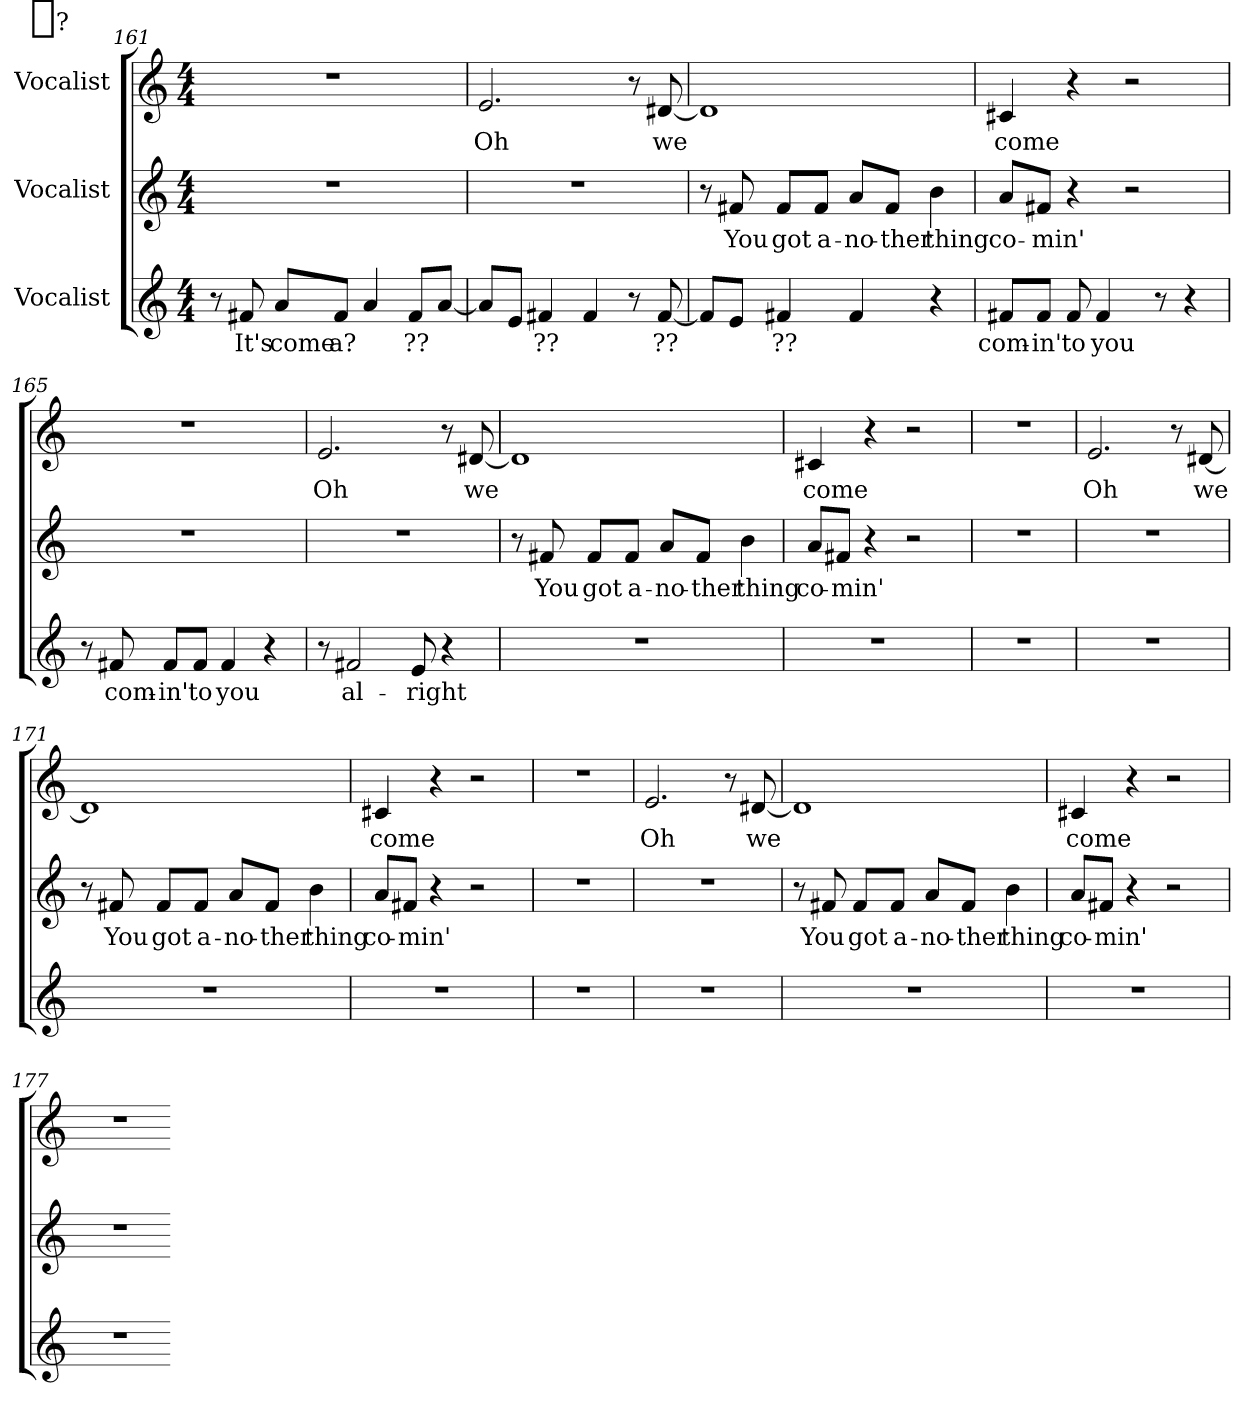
**kern	**text	**kern	**text	**kern	**text
*part3	*part3	*part2	*part2	*part1	*part1
*staff3	*staff3	*staff2	*staff2	*staff1	*staff1
*I"Vocalist	*	*I"Vocalist	*	*I"Vocalist	*
*clefG2	*	*clefG2	*	*clefG2	*
*M4/4	*	*M4/4	*	*M4/4	*
=161	=161	=161	=161	=161	=161
8r	.	1r	.	1r	.
8f#X	It's	.	.	.	.
8a/L	come	.	.	.	.
8f#/J	a?	.	.	.	.
4a	_	.	.	.	.
8f#/L	??	.	.	.	.
[8a/J	_	.	.	.	.
=162	=162	=162	=162	=162	=162
8a/L]	_?	1r	.	2.e	Oh
8e/J	_	.	.	.	.
4f#X	??	.	.	.	.
4f#	_	.	.	.	.
8r	.	.	.	8r	.
[8f#	??	.	.	[8d#X	we
=163	=163	=163	=163	=163	=163
8f#/L]	_	8r	.	1d#]	_
8e/J	_	8f#X	You	.	.
4f#X	??	8f#/L	got	.	.
.	.	8f#/J	a-	.	.
4f#	_	8a/L	-no-	.	.
.	.	8f#/J	-ther	.	.
4r	.	4b	thing	.	.
=164	=164	=164	=164	=164	=164
8f#X/L	com-	8a/L	co-	4c#X	come
8f#/J	-in'	8f#X/J	-min'	.	.
8f#	to	4r	.	4r	.
4f#	you	.	.	.	.
.	.	2r	.	2r	.
8r	.	.	.	.	.
4r	.	.	.	.	.
=165	=165	=165	=165	=165	=165
8r	.	1r	.	1r	.
8f#X	com-	.	.	.	.
8f#/L	-in'	.	.	.	.
8f#/J	to	.	.	.	.
4f#	you	.	.	.	.
4r	.	.	.	.	.
=166	=166	=166	=166	=166	=166
8r	.	1r	.	2.e	Oh
2f#X	al-	.	.	.	.
8e	-right	.	.	.	.
4r	.	.	.	8r	.
.	.	.	.	[8d#X	we
=167	=167	=167	=167	=167	=167
1r	.	8r	.	1d#]	_
.	.	8f#X	You	.	.
.	.	8f#/L	got	.	.
.	.	8f#/J	a-	.	.
.	.	8a/L	-no-	.	.
.	.	8f#/J	-ther	.	.
.	.	4b	thing	.	.
=168	=168	=168	=168	=168	=168
1r	.	8a/L	co-	4c#X	come
.	.	8f#X/J	-min'	.	.
.	.	4r	.	4r	.
.	.	2r	.	2r	.
=169	=169	=169	=169	=169	=169
1r	.	1r	.	1r	.
=170	=170	=170	=170	=170	=170
1r	.	1r	.	2.e	Oh
.	.	.	.	8r	.
.	.	.	.	[8d#X	we
=171	=171	=171	=171	=171	=171
1r	.	8r	.	1d#]	_
.	.	8f#X	You	.	.
.	.	8f#/L	got	.	.
.	.	8f#/J	a-	.	.
.	.	8a/L	-no-	.	.
.	.	8f#/J	-ther	.	.
.	.	4b	thing	.	.
=172	=172	=172	=172	=172	=172
1r	.	8a/L	co-	4c#X	come
.	.	8f#X/J	-min'	.	.
.	.	4r	.	4r	.
.	.	2r	.	2r	.
=173	=173	=173	=173	=173	=173
1r	.	1r	.	1r	.
=174	=174	=174	=174	=174	=174
1r	.	1r	.	2.e	Oh
.	.	.	.	8r	.
.	.	.	.	[8d#X	we
=175	=175	=175	=175	=175	=175
1r	.	8r	.	1d#]	_
.	.	8f#X	You	.	.
.	.	8f#/L	got	.	.
.	.	8f#/J	a-	.	.
.	.	8a/L	-no-	.	.
.	.	8f#/J	-ther	.	.
.	.	4b	thing	.	.
=176	=176	=176	=176	=176	=176
1r	.	8a/L	co-	4c#X	come
.	.	8f#X/J	-min'	.	.
.	.	4r	.	4r	.
.	.	2r	.	2r	.
=177	=177	=177	=177	=177	=177
1r	.	1r	.	1r	.
=-	=-	=-	=-	=-	=-
*-	*-	*-	*-	*-	*-
